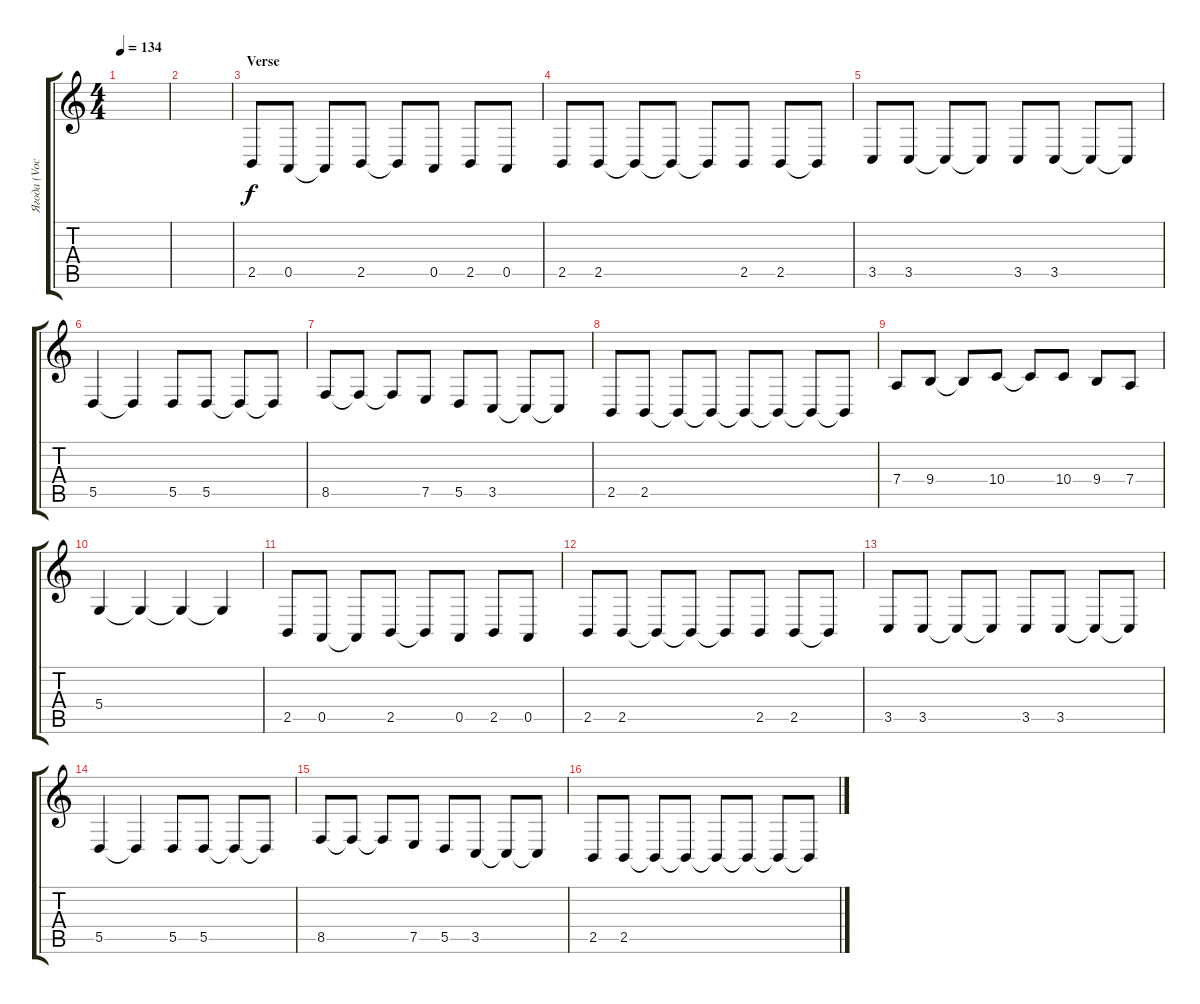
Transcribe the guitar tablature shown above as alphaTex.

\track ("Ягода (Vocal)" "Ягода (Voc") {instrument lead6voice}
\staff {score tabs}
\tuning (E4 B3 G3 D3 A2 E2) {hide}
\ts (4 4)
\tempo 134
\clef g2
\ks c
|
|
\section ("" "Verse")
2.5.8 0.5.8 0.5{t}.8 2.5.8 2.5{t}.8 0.5.8 2.5.8 0.5.8 |
2.5.8 2.5.8 2.5{t}.8 2.5{t}.8 2.5{t}.8 2.5.8 2.5.8 2.5{t}.8 |
3.5.8 3.5.8 3.5{t}.8 3.5{t}.8 3.5.8 3.5.8 3.5{t}.8 3.5{t}.8 |
5.5.4 5.5{t}.4 5.5.8 5.5.8 5.5{t}.8 5.5{t}.8 |
8.5.8 8.5{t}.8 8.5{t}.8 7.5.8 5.5.8 3.5.8 3.5{t}.8 3.5{t}.8 |
2.5.8 2.5.8 2.5{t}.8 2.5{t}.8 2.5{t}.8 2.5{t}.8 2.5{t}.8 2.5{t}.8 |
7.4.8 9.4.8 9.4{t}.8 10.4.8 10.4{t}.8 10.4.8 9.4.8 7.4.8 |
5.4.4 5.4{t}.4 5.4{t}.4 5.4{t}.4 |
2.5.8 0.5.8 0.5{t}.8 2.5.8 2.5{t}.8 0.5.8 2.5.8 0.5.8 |
2.5.8 2.5.8 2.5{t}.8 2.5{t}.8 2.5{t}.8 2.5.8 2.5.8 2.5{t}.8 |
3.5.8 3.5.8 3.5{t}.8 3.5{t}.8 3.5.8 3.5.8 3.5{t}.8 3.5{t}.8 |
5.5.4 5.5{t}.4 5.5.8 5.5.8 5.5{t}.8 5.5{t}.8 |
8.5.8 8.5{t}.8 8.5{t}.8 7.5.8 5.5.8 3.5.8 3.5{t}.8 3.5{t}.8 |
2.5.8 2.5.8 2.5{t}.8 2.5{t}.8 2.5{t}.8 2.5{t}.8 2.5{t}.8 2.5{t}.8
